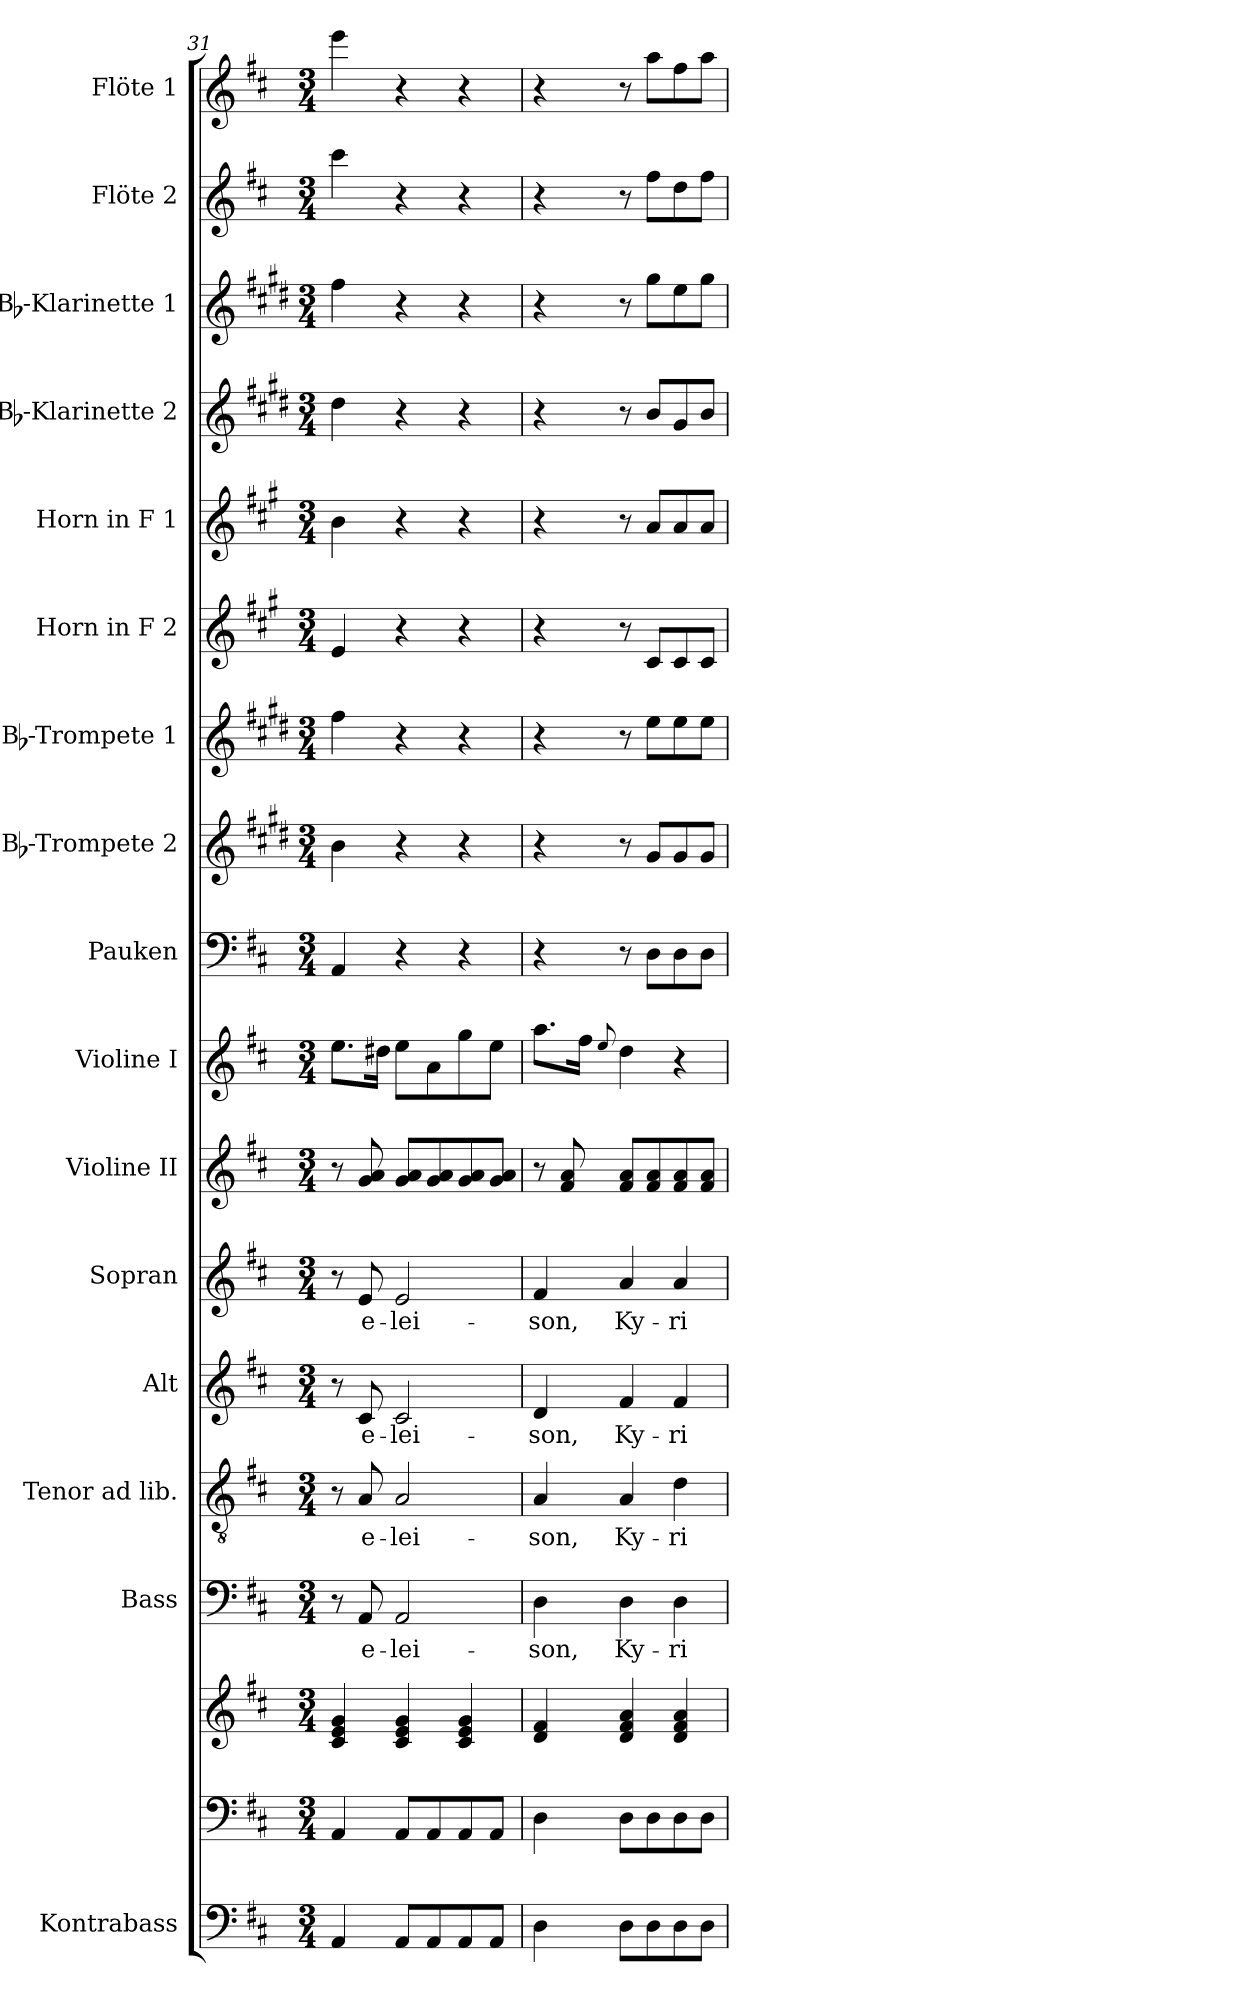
**kern	**kern	**kern	**kern	**text	**kern	**text	**kern	**text	**kern	**text	**kern	**kern	**kern	**kern	**kern	**kern	**kern	**kern	**kern	**kern	**kern
*part17	*part16	*part16	*part15	*part15	*part14	*part14	*part13	*part13	*part12	*part12	*part11	*part10	*part9	*part8	*part7	*part6	*part5	*part4	*part3	*part2	*part1
*staff18	*staff17	*staff16	*staff15	*staff15	*staff14	*staff14	*staff13	*staff13	*staff12	*staff12	*staff11	*staff10	*staff9	*staff8	*staff7	*staff6	*staff5	*staff4	*staff3	*staff2	*staff1
*I"Kontrabass	*	*	*I"Bass	*	*I"Tenor ad lib.	*	*I"Alt	*	*I"Sopran	*	*I"Violine II	*I"Violine I	*I"Pauken	*I"Bb-Trompete 2	*I"Bb-Trompete 1	*I"Horn in F 2	*I"Horn in F 1	*I"Bb-Klarinette 2	*I"Bb-Klarinette 1	*I"Flöte 2	*I"Flöte 1
*I'Kb.	*	*	*I'B.	*	*I'T.	*	*I'A.	*	*I'S.	*	*I'Vl. II	*I'Vl. I	*I'Pk.	*I'Bb Trp. 2	*I'Bb Trp. 1	*	*	*I'Bb Kl. 2	*I'Bb Kl. 1	*I'Fl. 2	*I'Fl. 1
*clefF4	*clefF4	*clefG2	*clefF4	*	*clefGv2	*	*clefG2	*	*clefG2	*	*clefG2	*clefG2	*clefF4	*clefG2	*clefG2	*clefG2	*clefG2	*clefG2	*clefG2	*clefG2	*clefG2
*ITrd7c12	*	*	*	*	*	*	*	*	*	*	*	*	*	*ITrd1c2	*ITrd1c2	*ITrd4c7	*ITrd4c7	*ITrd1c2	*ITrd1c2	*	*
*k[f#c#]	*k[f#c#]	*k[f#c#]	*k[f#c#]	*	*k[f#c#]	*	*k[f#c#]	*	*k[f#c#]	*	*k[f#c#]	*k[f#c#]	*k[f#c#]	*k[f#c#]	*k[f#c#]	*k[f#c#]	*k[f#c#]	*k[f#c#]	*k[f#c#]	*k[f#c#]	*k[f#c#]
*D:	*D:	*D:	*D:	*	*D:	*	*D:	*	*D:	*	*D:	*D:	*D:	*D:	*D:	*D:	*D:	*D:	*D:	*D:	*D:
*M3/4	*M3/4	*M3/4	*M3/4	*	*M3/4	*	*M3/4	*	*M3/4	*	*M3/4	*M3/4	*M3/4	*M3/4	*M3/4	*M3/4	*M3/4	*M3/4	*M3/4	*M3/4	*M3/4
=31	=31	=31	=31	=31	=31	=31	=31	=31	=31	=31	=31	=31	=31	=31	=31	=31	=31	=31	=31	=31	=31
4AAA/	4AA/	4c#/ 4e/ 4g/	8r	.	8r	.	8r	.	8r	.	8r	8.ee\L	4AA/	4a\	4ee\	4A/	4e\	4cc#\	4ee\	4ccc#\	4eee\
!	!	!	!	!LO:LY:b	!	!LO:LY:b	!	!LO:LY:b	!	!LO:LY:b	!	!	!	!	!	!	!	!	!	!	!
.	.	.	8AA/	e-	8A/	e-	8c#/	e-	8e/	e-	8g/ 8a/	.	.	.	.	.	.	.	.	.	.
.	.	.	.	.	.	.	.	.	.	.	.	16dd#X\Jk	.	.	.	.	.	.	.	.	.
!	!	!	!	!LO:LY:b	!	!LO:LY:b	!	!LO:LY:b	!	!LO:LY:b	!	!	!	!	!	!	!	!	!	!	!
8AAA/L	8AA/L	4c#/ 4e/ 4g/	2AA/	-lei-	2A/	-lei-	2c#/	-lei-	2e/	-lei-	8g/ 8a/L	8ee\L	4r	4r	4r	4r	4r	4r	4r	4r	4r
8AAA/	8AA/	.	.	.	.	.	.	.	.	.	8g/ 8a/	8a\	.	.	.	.	.	.	.	.	.
8AAA/	8AA/	4c#/ 4e/ 4g/	.	.	.	.	.	.	.	.	8g/ 8a/	8gg\	4r	4r	4r	4r	4r	4r	4r	4r	4r
8AAA/J	8AA/J	.	.	.	.	.	.	.	.	.	8g/ 8a/J	8ee\J	.	.	.	.	.	.	.	.	.
=32	=32	=32	=32	=32	=32	=32	=32	=32	=32	=32	=32	=32	=32	=32	=32	=32	=32	=32	=32	=32	=32
!	!	!	!	!LO:LY:b	!	!LO:LY:b	!	!LO:LY:b	!	!LO:LY:b	!	!	!	!	!	!	!	!	!	!	!
4DD\	4D\	4d/ 4f#/	4D\	-son,	4A/	-son,	4d/	-son,	4f#/	-son,	8r	8.aa\L	4r	4r	4r	4r	4r	4r	4r	4r	4r
.	.	.	.	.	.	.	.	.	.	.	8f#/ 8a/	.	.	.	.	.	.	.	.	.	.
.	.	.	.	.	.	.	.	.	.	.	.	16ff#\Jk	.	.	.	.	.	.	.	.	.
.	.	.	.	.	.	.	.	.	.	.	.	8qqee/	.	.	.	.	.	.	.	.	.
!	!	!	!	!LO:LY:b	!	!LO:LY:b	!	!LO:LY:b	!	!LO:LY:b	!	!	!	!	!	!	!	!	!	!	!
8DD\L	8D\L	4d/ 4f#/ 4a/	4D\	Ky-	4A/	Ky-	4f#/	Ky-	4a/	Ky-	8f#/ 8a/L	4dd\	8r	8r	8r	8r	8r	8r	8r	8r	8r
8DD\	8D\	.	.	.	.	.	.	.	.	.	8f#/ 8a/	.	8D\L	8f#/L	8dd\L	8F#/L	8d/L	8a/L	8ff#\L	8ff#\L	8aa\L
!	!	!	!	!LO:LY:b	!	!LO:LY:b	!	!LO:LY:b	!	!LO:LY:b	!	!	!	!	!	!	!	!	!	!	!
8DD\	8D\	4d/ 4f#/ 4a/	4D\	-ri-	4d\	-ri-	4f#/	-ri-	4a/	-ri-	8f#/ 8a/	4r	8D\	8f#/	8dd\	8F#/	8d/	8f#/	8dd\	8dd\	8ff#\
8DD\J	8D\J	.	.	.	.	.	.	.	.	.	8f#/ 8a/J	.	8D\J	8f#/J	8dd\J	8F#/J	8d/J	8a/J	8ff#\J	8ff#\J	8aa\J
=	=	=	=	=	=	=	=	=	=	=	=	=	=	=	=	=	=	=	=	=	=
*-	*-	*-	*-	*-	*-	*-	*-	*-	*-	*-	*-	*-	*-	*-	*-	*-	*-	*-	*-	*-	*-
